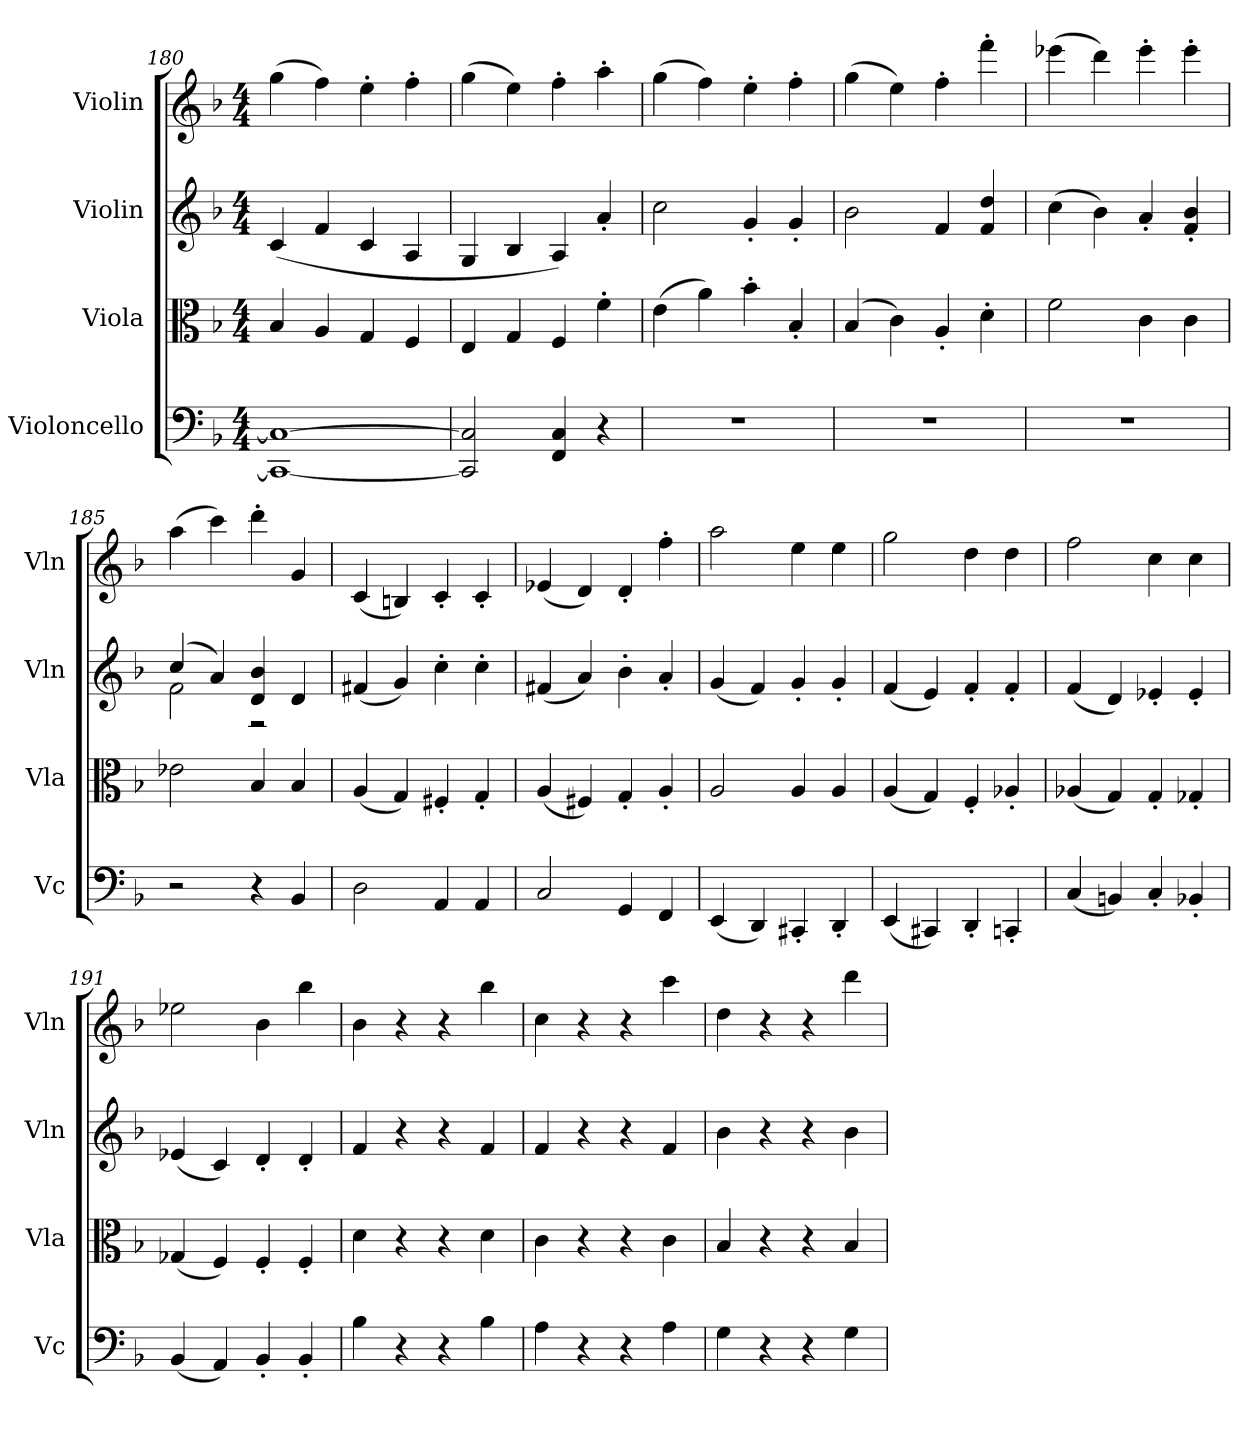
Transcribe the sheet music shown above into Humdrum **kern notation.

**kern	**kern	**kern	**kern
*part4	*part3	*part2	*part1
*staff4	*staff3	*staff2	*staff1
*I"Violoncello	*I"Viola	*I"Violin	*I"Violin
*I'Vc	*I'Vla	*I'Vln	*I'Vln
*clefF4	*clefC3	*clefG2	*clefG2
*k[b-]	*k[b-]	*k[b-]	*k[b-]
*M4/4	*M4/4	*M4/4	*M4/4
=180	=180	=180	=180
1CC_ 1C_	4B-/	(4c/	(4gg\
.	4A/	4f/	4ff\)
.	4G/	4c/	4ee'\
.	4F/	4A/	4ff'\
=181	=181	=181	=181
2CC]/ 2C]/	4E/	4G/	(4gg\
.	4G/	4B-/	4ee\)
4FF/ 4C/	4F/	4A/)	4ff'\
4r	4f'\	4a'/	4aa'\
=182	=182	=182	=182
1r	(4e\	2cc\	(4gg\
.	4a\)	.	4ff\)
.	4b-'\	4g'/	4ee'\
.	4B-'/	4g'/	4ff'\
=183	=183	=183	=183
1r	(4B-/	2b-\	(4gg\
.	4c\)	.	4ee\)
.	4A'/	4f/	4ff'\
.	4d'\	4f/ 4dd/	4fff'\
=184	=184	=184	=184
1r	2f\	(4cc\	(4eee-X\
.	.	4b-\)	4ddd\)
.	4c\	4a'/	4eee-'\
.	4c\	4f'/ 4b-'/	4eee-'\
=185	=185	=185	=185
*	*	*^	*
2r	2e-X\	(4cc/	2f\	(4aa\
.	.	4a/)	.	4ccc\)
4r	4B-/	4d/ 4b-/	2r	4ddd'\
4BB-/	4B-/	4d/	.	4g/
*	*	*v	*v	*
=186	=186	=186	=186
2D\	(4A/	(4f#X/	(4c/
.	4G/)	4g/)	4Bn/)
4AA/	4F#X'/	4cc'\	4c'/
4AA/	4G'/	4cc'\	4c'/
=187	=187	=187	=187
2C/	(4A/	(4f#X/	(4e-X/
.	4F#X/)	4a/)	4d/)
4GG/	4G'/	4b-'\	4d'/
4FF/	4A'/	4a'/	4ff'\
=188	=188	=188	=188
(4EE/	2A/	(4g/	2aa\
4DD/)	.	4f/)	.
4CC#X'/	4A/	4g'/	4ee\
4DD'/	4A/	4g'/	4ee\
=189	=189	=189	=189
(4EE/	(4A/	(4f/	2gg\
4CC#X/)	4G/)	4e/)	.
4DD'/	4F'/	4f'/	4dd\
4CCn'/	4A-X'/	4f'/	4dd\
=190	=190	=190	=190
(4C/	(4A-X/	(4f/	2ff\
4BBn/)	4G/)	4d/)	.
4C'/	4G'/	4e-X'/	4cc\
4BB-X'/	4G-X'/	4e-'/	4cc\
=191	=191	=191	=191
(4BB-/	(4G-X/	(4e-X/	2ee-X\
4AA/)	4F/)	4c/)	.
4BB-'/	4F'/	4d'/	4b-\
4BB-'/	4F'/	4d'/	4bb-\
=192	=192	=192	=192
4B-\	4d\	4f/	4b-\
4r	4r	4r	4r
4r	4r	4r	4r
4B-\	4d\	4f/	4bb-\
=193	=193	=193	=193
4A\	4c\	4f/	4cc\
4r	4r	4r	4r
4r	4r	4r	4r
4A\	4c\	4f/	4ccc\
=194	=194	=194	=194
4G\	4B-/	4b-\	4dd\
4r	4r	4r	4r
4r	4r	4r	4r
4G\	4B-/	4b-\	4ddd\
=	=	=	=
*-	*-	*-	*-
